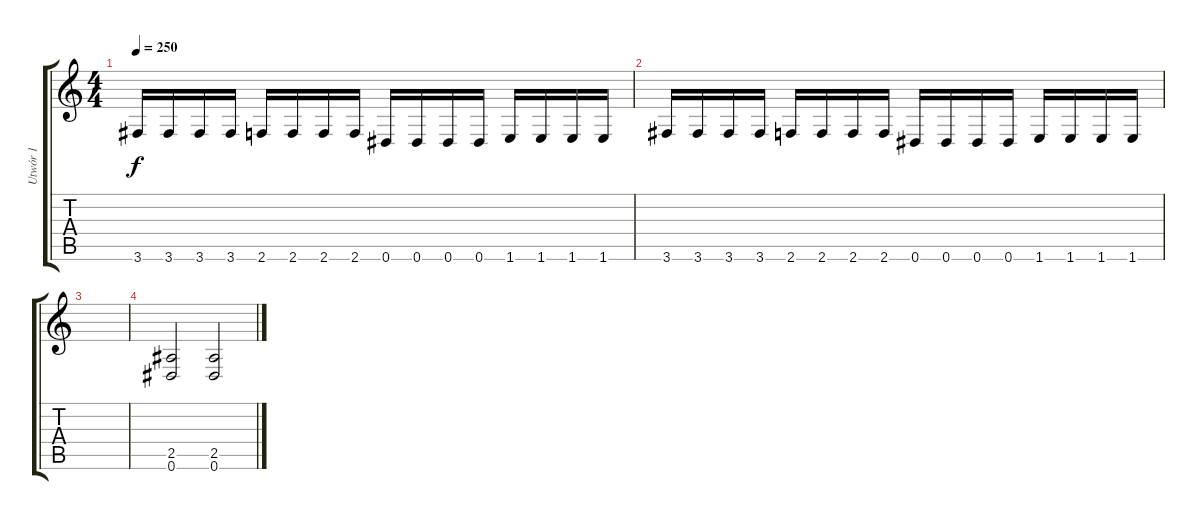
\track ("Utwór 1" "Utwór 1") {instrument distortionguitar}
\staff {score tabs}
\tuning (Eb4 Bb3 Gb3 Db3 Ab2 Eb2) {hide}
\ts (4 4)
\tempo 250
\clef g2
\ks c
3.6.16{dy f} 3.6.16 3.6.16 3.6.16 2.6.16 2.6.16 2.6.16 2.6.16 0.6.16 0.6.16 0.6.16 0.6.16 1.6.16 1.6.16 1.6.16 1.6.16 |
3.6.16 3.6.16 3.6.16 3.6.16 2.6.16 2.6.16 2.6.16 2.6.16 0.6.16 0.6.16 0.6.16 0.6.16 1.6.16 1.6.16 1.6.16 1.6.16 |
|
(2.5 0.6).2 (2.5 0.6).2
